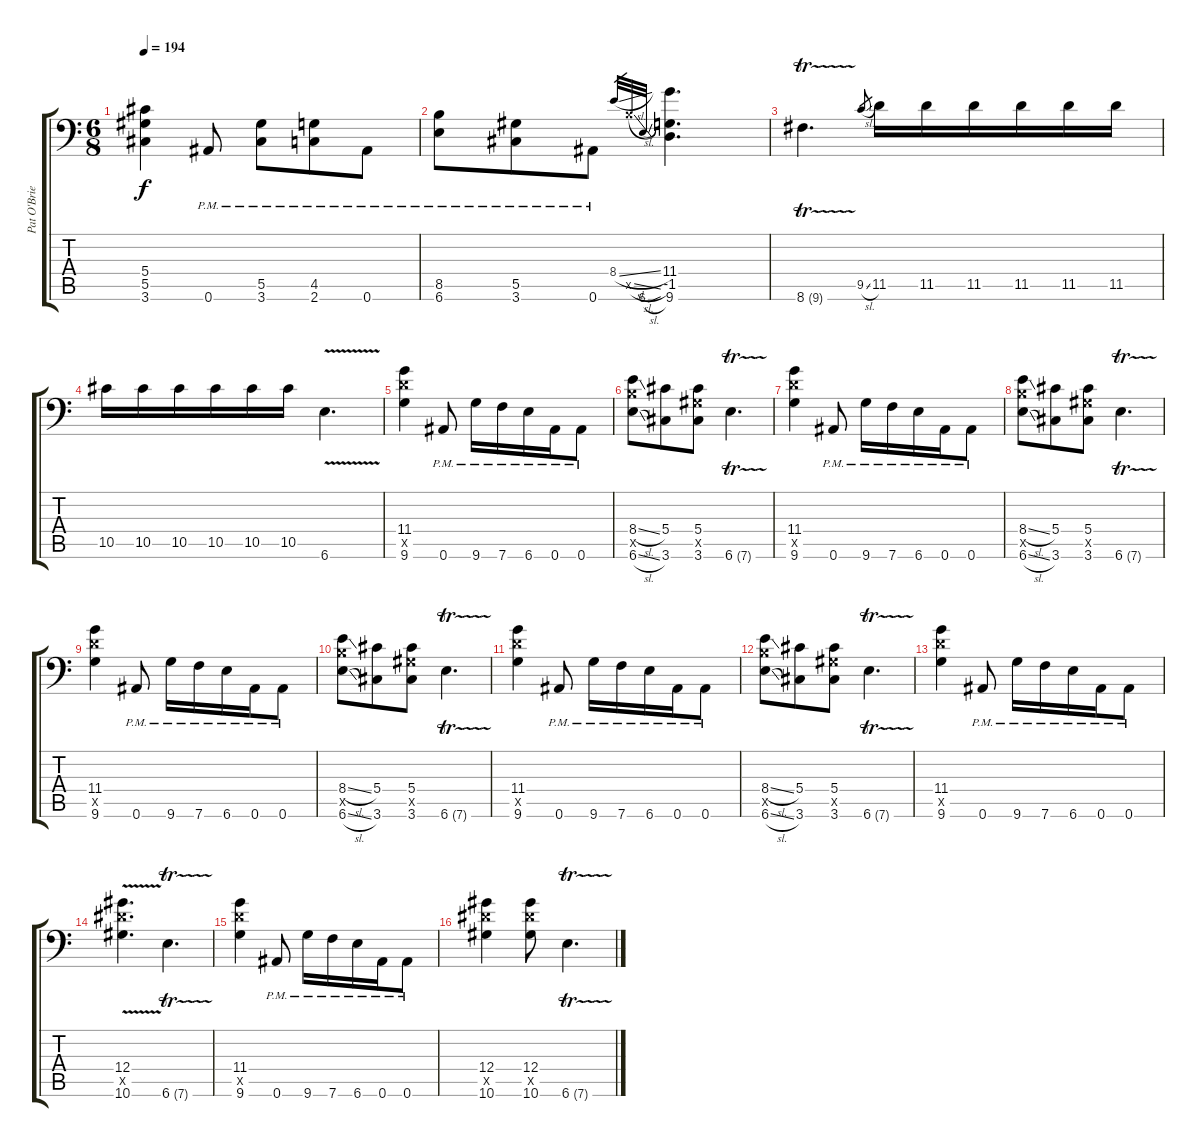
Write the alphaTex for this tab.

\track ("Pat O'Brien" "Pat O'Brie") {instrument distortionguitar}
\staff {score tabs}
\tuning (Bb3 F3 Db3 Ab2 Eb2 Bb1) {hide}
\ts (6 8)
\tempo 194
\clef f4
\ks c
(5.4 5.5 3.6).4{dy f} 0.6{pm}.8 (5.5{pm} 3.6{pm}).8 (4.5{pm} 2.6{pm}).8 0.6{pm}.8 |
(8.5{pm} 6.6{pm}).8 (5.5{pm} 3.6{pm}).8 0.6{pm}.8 8.4{sl}.32{gr} 8.5{sl x}.32{gr} 6.6{sl}.32{gr} (11.4 -1.5 9.6).4{d} |
8.6{tr (9 16)}.4{d} 9.5{sl}.8{gr} 11.5.16 11.5.16 11.5.16 11.5.16 11.5.16 11.5.16 |
10.5.16 10.5.16 10.5.16 10.5.16 10.5.16 10.5.16 6.6{v}.4{d} |
(11.4 11.5{x} 9.6).4 0.6{pm}.8 9.6{pm}.16 7.6{pm}.16 6.6{pm}.16 0.6{pm}.16 0.6{pm}.8 |
(8.4{sl} 8.5{x} 6.6{sl}).8 (5.4 3.6).8 (5.4 5.5{x} 3.6).8 6.6{tr (7 16)}.4{d} |
(11.4 11.5{x} 9.6).4 0.6{pm}.8 9.6{pm}.16 7.6{pm}.16 6.6{pm}.16 0.6{pm}.16 0.6{pm}.8 |
(8.4{sl} 8.5{x} 6.6{sl}).8 (5.4 3.6).8 (5.4 5.5{x} 3.6).8 6.6{tr (7 16)}.4{d} |
(11.4 11.5{x} 9.6).4 0.6{pm}.8 9.6{pm}.16 7.6{pm}.16 6.6{pm}.16 0.6{pm}.16 0.6{pm}.8 |
(8.4{sl} 8.5{x} 6.6{sl}).8 (5.4 3.6).8 (5.4 5.5{x} 3.6).8 6.6{tr (7 16)}.4{d} |
(11.4 11.5{x} 9.6).4 0.6{pm}.8 9.6{pm}.16 7.6{pm}.16 6.6{pm}.16 0.6{pm}.16 0.6{pm}.8 |
(8.4{sl} 8.5{x} 6.6{sl}).8 (5.4 3.6).8 (5.4 5.5{x} 3.6).8 6.6{tr (7 16)}.4{d} |
(11.4 11.5{x} 9.6).4 0.6{pm}.8 9.6{pm}.16 7.6{pm}.16 6.6{pm}.16 0.6{pm}.16 0.6{pm}.8 |
(12.4{v} 12.5{x} 10.6{v}).4{d} 6.6{tr (7 16)}.4{d} |
(11.4 11.5{x} 9.6).4 0.6{pm}.8 9.6{pm}.16 7.6{pm}.16 6.6{pm}.16 0.6{pm}.16 0.6{pm}.8 |
(12.4 12.5{x} 10.6).4 (12.4 12.5{x} 10.6).8 6.6{tr (7 16)}.4{d}
